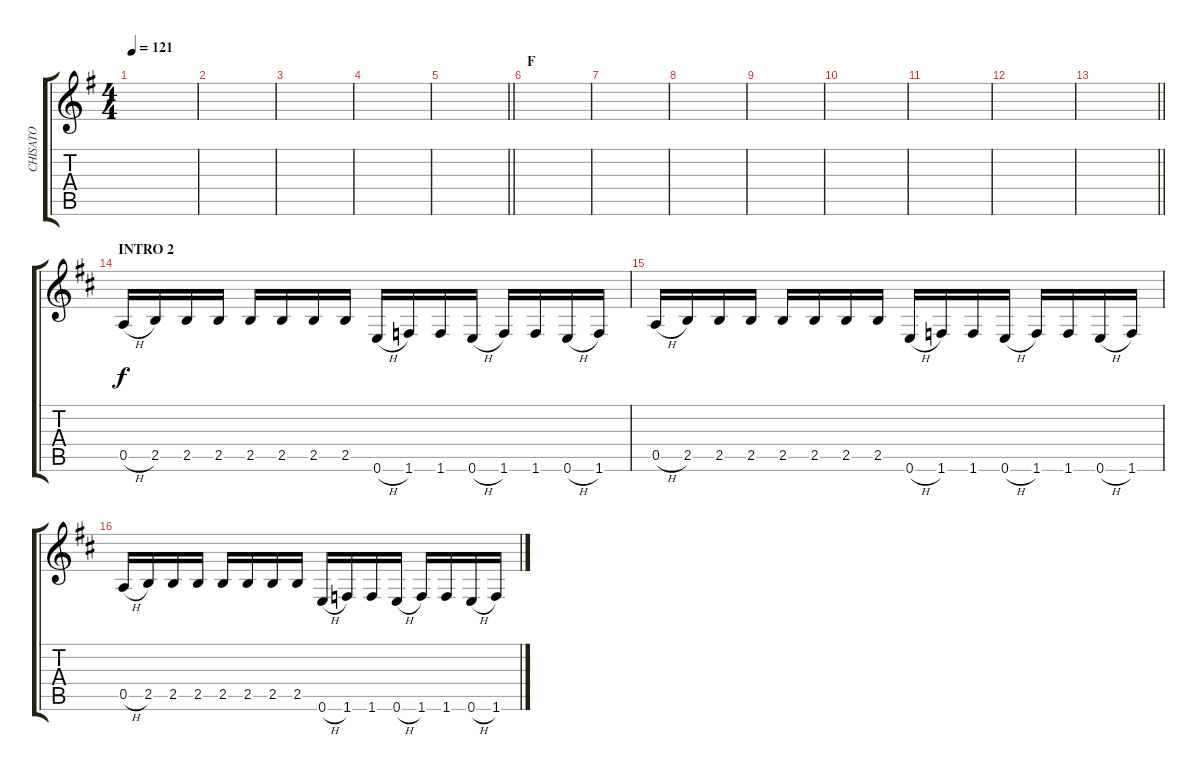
\track ("CHISATO" "CHISATO") {instrument distortionguitar}
\staff {score tabs}
\tuning (E4 B3 G3 D3 A2 E2) {hide}
\ts (4 4)
\tempo 121
\clef g2
\ks g
|
|
|
|
\barLineRight lightlight
|
\section ("" "F")
|
|
|
|
|
|
|
\barLineRight lightlight
|
\section ("" "INTRO 2")
\ks d
0.5{h}.16 2.5.16 2.5.16 2.5.16 2.5.16 2.5.16 2.5.16 2.5.16 0.6{h}.16 1.6.16 1.6.16 0.6{h}.16 1.6.16 1.6.16 0.6{h}.16 1.6.16 |
0.5{h}.16 2.5.16 2.5.16 2.5.16 2.5.16 2.5.16 2.5.16 2.5.16 0.6{h}.16 1.6.16 1.6.16 0.6{h}.16 1.6.16 1.6.16 0.6{h}.16 1.6.16 |
0.5{h}.16 2.5.16 2.5.16 2.5.16 2.5.16 2.5.16 2.5.16 2.5.16 0.6{h}.16 1.6.16 1.6.16 0.6{h}.16 1.6.16 1.6.16 0.6{h}.16 1.6.16
